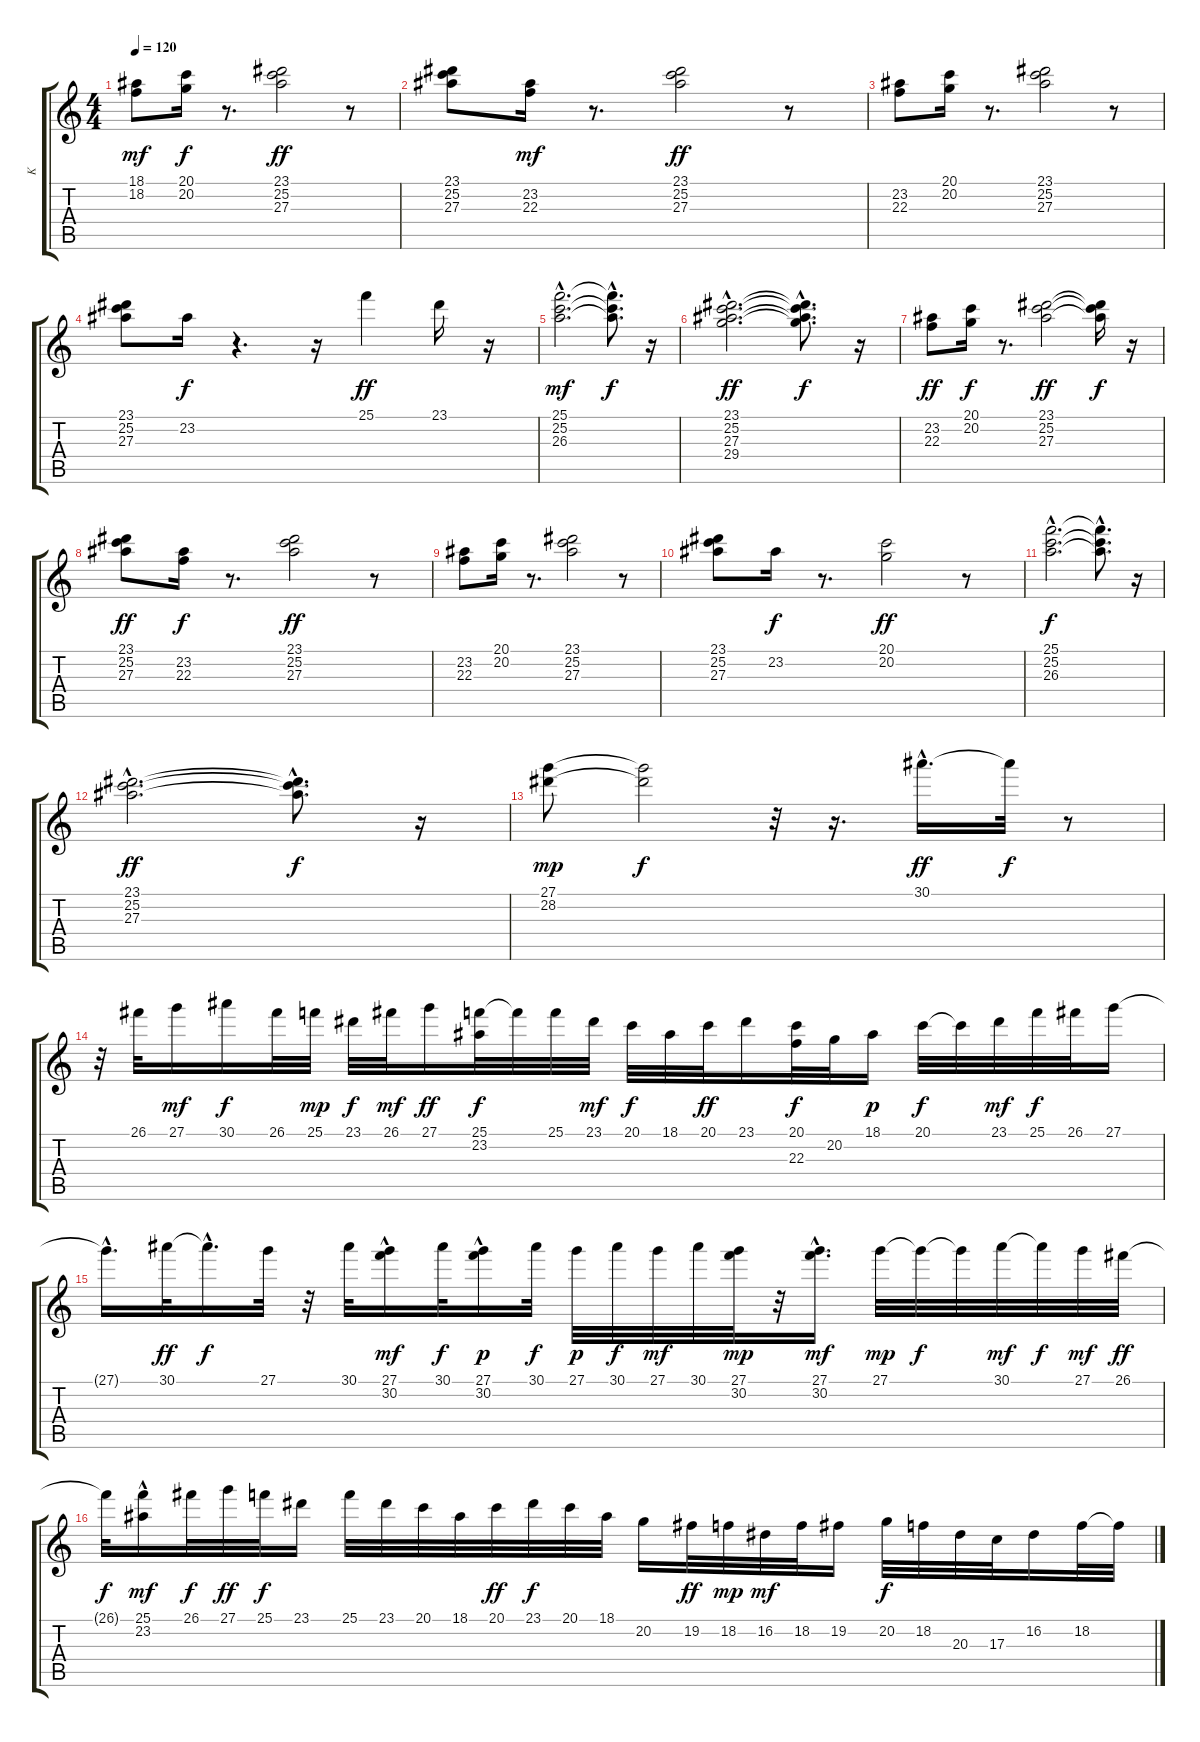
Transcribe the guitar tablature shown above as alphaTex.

\track ("K" "K") {instrument rockorgan}
\staff {score tabs}
\tuning (E4 B3 G3 D3 A2 E2) {hide}
\ts (4 4)
\tempo 120
\clef g2
\ks c
(18.1 18.2).8{dy mf} (20.1 20.2).16{dy f} r.8{d} (23.1 25.2 27.3).2{dy ff} r.8 |
(23.1 25.2 27.3).8 (23.2 22.3).16{dy mf} r.8{d} (23.1 25.2 27.3).2{dy ff} r.8 |
(23.2 22.3).8 (20.1 20.2).16 r.8{d} (23.1 25.2 27.3).2 r.8 |
(23.1 25.2 27.3).8 23.2.16{dy f} r.4{d} r.16 25.1.4{dy ff} 23.1.16 r.16 |
(25.1{hac} 25.2{hac} 26.3{hac}).2{d dy mf} (25.1{hac t} 25.2{hac t} 26.3{hac t}).8{d dy f} r.16 |
(23.1{hac} 25.2{hac} 27.3{hac} 29.4{hac}).2{d dy ff} (23.1{hac t} 25.2{hac t} 27.3{hac t} 29.4{hac t}).8{d dy f} r.16 |
(23.2 22.3).8{dy ff} (20.1 20.2).16{dy f} r.8{d} (23.1 25.2 27.3).2{dy ff} (23.1{t} 25.2{t} 27.3{t}).16{dy f} r.16 |
(23.1 25.2 27.3).8{dy ff} (23.2 22.3).16{dy f} r.8{d} (23.1 25.2 27.3).2{dy ff} r.8 |
(23.2 22.3).8 (20.1 20.2).16 r.8{d} (23.1 25.2 27.3).2 r.8 |
(23.1 25.2 27.3).8 23.2.16{dy f} r.8{d} (20.1 20.2).2{dy ff} r.8 |
(25.1{hac} 25.2{hac} 26.3{hac}).2{d dy f} (25.1{hac t} 25.2{hac t} 26.3{hac t}).8{d} r.16 |
(23.1{hac} 25.2{hac} 27.3{hac}).2{d dy ff} (23.1{hac t} 25.2{hac t} 27.3{hac t}).8{d dy f} r.16 |
(27.1 28.2).8{dy mp volume 16} (27.1{t} 28.2{t}).2{dy f} r.32 r.16{d} 30.1{hac}.16{d dy ff} 30.1{t}.32{dy f} r.8 |
r.32 26.1.32 27.1.16{dy mf} 30.1.16{dy f} 26.1.32 25.1.32{dy mp} 23.1.32{dy f} 26.1.32{dy mf} 27.1.16{dy ff} (25.1 23.2).32{dy f} 25.1{t}.32 25.1.32 23.1.32{dy mf} 20.1.32{dy f} 18.1.32 20.1.32{dy ff} 23.1.16 (20.1 22.3).32{dy f} 20.2.32 18.1.16{dy p} 20.1.32{dy f} 20.1{t}.32 23.1.32{dy mf} 25.1.32{dy f} 26.1.32 27.1.16 |
27.1{hac t}.16{d} 30.1.32{dy ff} 30.1{hac t}.16{d dy f} 27.1.32 r.32 30.1.32 (27.1{hac} 30.2).16{dy mf} 30.1.32{dy f} (27.1{hac} 30.2).16{dy p} 30.1.32{dy f} 27.1.32{dy p} 30.1.32{dy f} 27.1.32{dy mf} 30.1.32 (27.1 30.2).32{dy mp} r.32 (27.1{hac} 30.2).16{d dy mf} 27.1.32{dy mp} 27.1{t}.32{dy f} 27.1{t}.32 30.1.32{dy mf} 30.1{t}.32{dy f} 27.1.32{dy mf} 26.1.32{dy ff} |
26.1{t}.32{dy f} (25.1{hac} 23.2).16{dy mf} 26.1.32{dy f} 27.1.32{dy ff} 25.1.32{dy f} 23.1.16 25.1.32 23.1.32 20.1.32 18.1.32 20.1.32{dy ff} 23.1.32{dy f} 20.1.32 18.1.32 20.2.16 19.2.32{dy ff} 18.2.32{dy mp} 16.2.32{dy mf} 18.2.32 19.2.16 20.2.32{dy f} 18.2.32 20.3.32 17.3.32 16.2.16 18.2.32 18.2{t}.32
